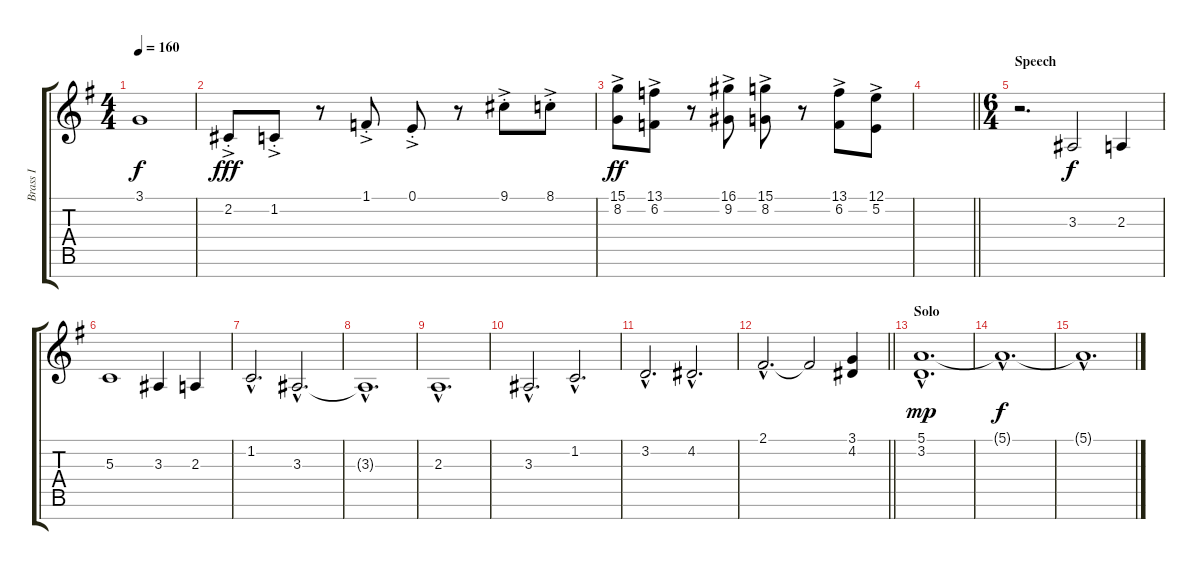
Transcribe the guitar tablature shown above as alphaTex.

\track ("Brass I " "Brass I ") {instrument frenchhorn}
\staff {score tabs}
\tuning (E4 B3 G3 D3 A2 E2 B1) {hide}
\ts (4 4)
\tempo 160
\clef g2
\ks g
3.1.1{dy f} |
2.2{ac st}.8{dy fff volume 16} 1.2{ac st}.8 r.8 1.1{ac st}.8 0.1{ac st}.8 r.8 9.1{ac st}.8 8.1{ac st}.8 |
(15.1{ac} 8.2{ac}).8{dy ff} (13.1{ac} 6.2{ac}).8 r.8 (16.1{ac} 9.2{ac}).8 (15.1{ac} 8.2{ac}).8 r.8 (13.1{ac} 6.2{ac}).8 (12.1{ac} 5.2{ac}).8 |
\barLineRight lightlight
|
\ts (6 4)
\section ("" "Speech")
r.2{d volume 13} 3.3.2{dy f} 2.3.4 |
5.3.1 3.3.4 2.3.4 |
1.2{hac}.2{d} 3.3{hac}.2{d} |
3.3{hac t}.1{d} |
2.3{hac}.1{d} |
3.3{hac}.2{d} 1.2{hac}.2{d} |
3.2{hac}.2{d} 4.2{hac}.2{d} |
\barLineRight lightlight
2.1{hac}.2{d} 2.1{t}.2 (3.1 4.2).4 |
\section ("" "Solo")
(5.1{hac} 3.2{hac}).1{d dy mp} |
5.1{hac t}.1{d dy f volume 4} |
5.1{hac t}.1{d}
